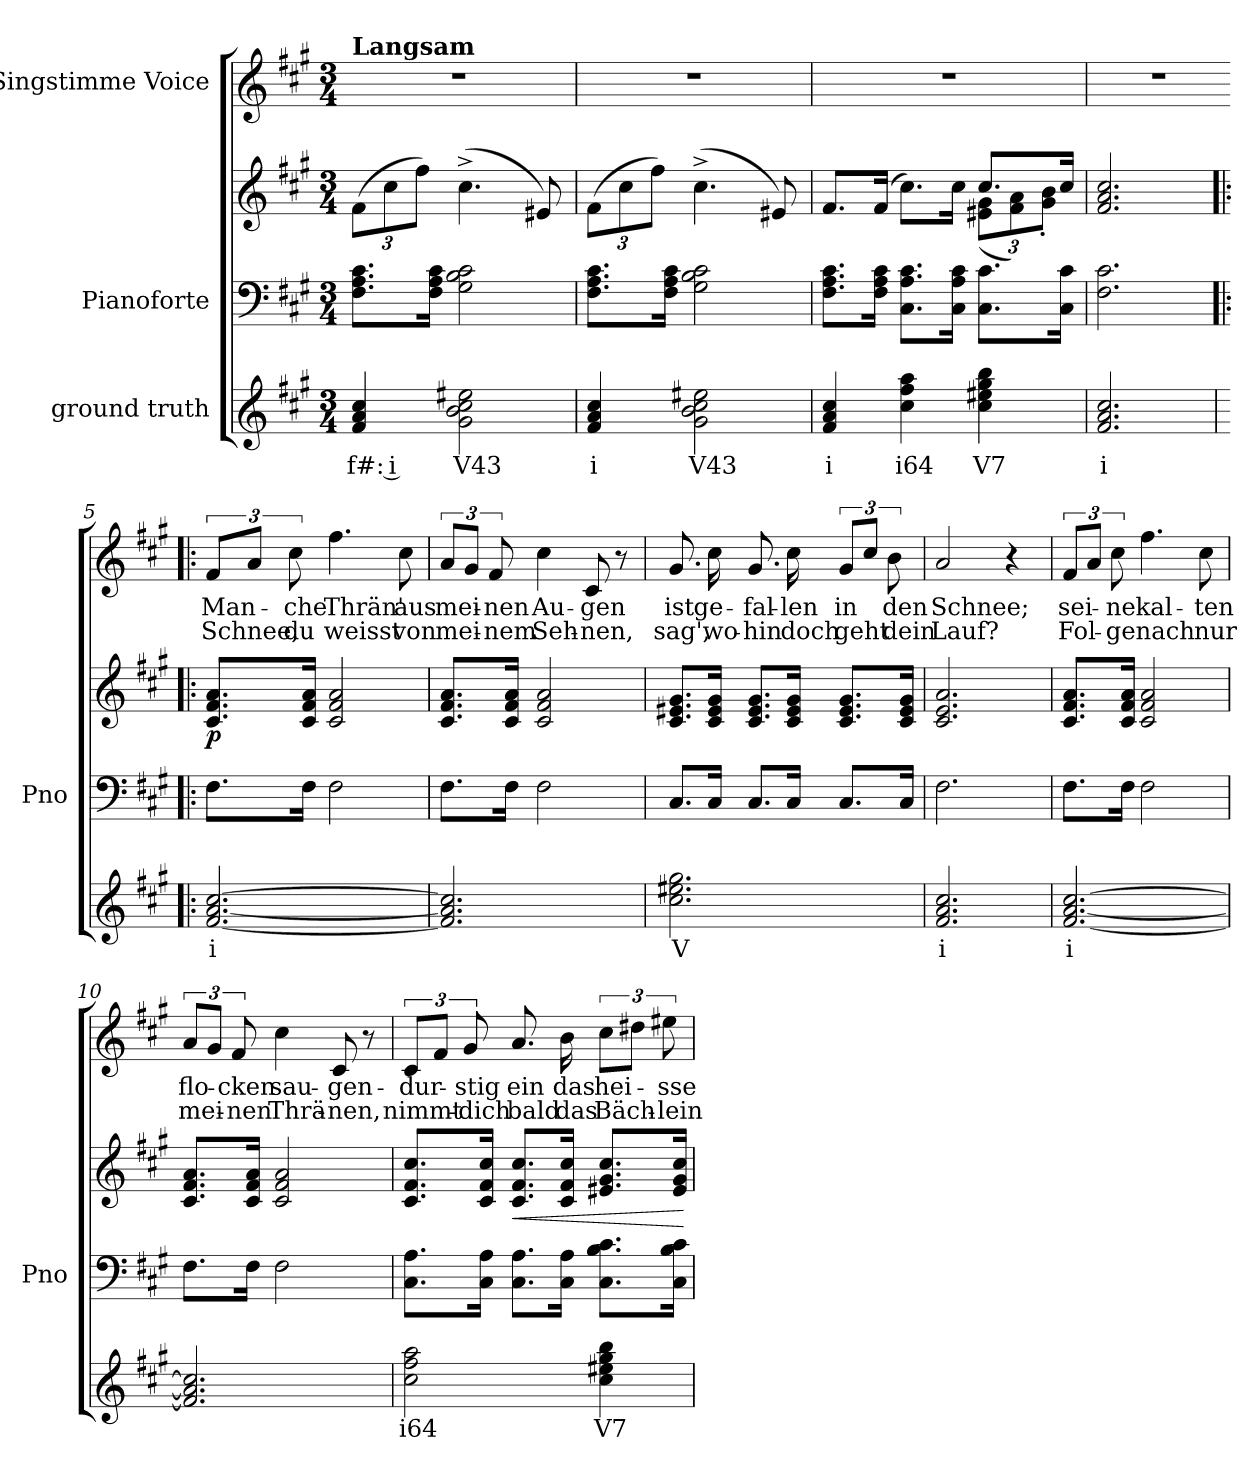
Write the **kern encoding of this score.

**kern	**text	**kern	**kern	**dynam	**kern	**text	**text
*part3	*part3	*part2	*part2	*part2	*part1	*part1	*part1
*staff4	*staff4	*staff3	*staff2	*staff2/3	*staff1	*staff1	*staff1
*I"ground truth	*	*I"Pianoforte	*	*	*I"Singstimme Voice	*	*
*	*	*I'Pno	*	*	*	*	*
*	*	*clefF4	*clefG2	*	*clefG2	*	*
*k[f#c#g#]	*	*k[f#c#g#]	*k[f#c#g#]	*	*k[f#c#g#]	*	*
*M3/4	*	*M3/4	*M3/4	*	*M3/4	*	*
=1	=1	=1	=1	=1	=1	=1	=1
*	*	*	*Xbrackettup	*	*	*	*
!	!	!	!	!	!LO:TX:a:B:t=Langsam	!	!
4f# 4a 4cc#	f#: i	8.F#\ 8.A\ 8.c#\L	(>12f#\L	.	2.r	.	.
.	.	.	12cc#\	.	.	.	.
.	.	.	12ff#\J)	.	.	.	.
.	.	16F#\ 16A\ 16c#\Jk	.	.	.	.	.
2g# 2b 2cc# 2ee#X	V43	2G#\ 2B\ 2c#\	(>4.cc#^\	.	.	.	.
.	.	.	8e#X/)	.	.	.	.
=2	=2	=2	=2	=2	=2	=2	=2
4f# 4a 4cc#	i	8.F#\ 8.A\ 8.c#\L	(>12f#\L	.	2.r	.	.
.	.	.	12cc#\	.	.	.	.
.	.	.	12ff#\J)	.	.	.	.
.	.	16F#\ 16A\ 16c#\Jk	.	.	.	.	.
2g# 2b 2cc# 2ee#X	V43	2G#\ 2B\ 2c#\	(>4.cc#^\	.	.	.	.
.	.	.	8e#X/)	.	.	.	.
=3	=3	=3	=3	=3	=3	=3	=3
*	*	*^	*^	*	*	*	*
4f# 4a 4cc#	i	2ryy	8.F#\ 8.A\ 8.c#\L	8.f#/L	2ryy	.	2.r	.	.
.	.	.	16F#\ 16A\ 16c#\Jk	(>16f#/Jk	.	.	.	.	.
4cc# 4ff# 4aa	i64	.	8.C#\ 8.A\ 8.c#\L	8.cc#\L)	.	.	.	.	.
.	.	.	16C#\ 16A\ 16c#\Jk	16cc#\Jk	.	.	.	.	.
4cc# 4ee#X 4gg# 4bb	V7	4ryy	8.C#\ 8.c#\L	8.cc#/L	(<12e#X\ 12g#\L	.	.	.	.
.	.	.	.	.	12f#\ 12a\)	.	.	.	.
.	.	.	.	.	12g#\' 12b\'J	.	.	.	.
.	.	.	16C#\ 16c#\Jk	16cc#/Jk	.	.	.	.	.
*	*	*v	*v	*	*	*	*	*	*
*	*	*	*v	*v	*	*	*	*
=4	=4	=4	=4	=4	=4	=4	=4
2.f# 2.a 2.cc#	i	2.F#\ 2.c#\	2.f#/ 2.a/ 2.cc#/	.	2.r	.	.
=5	=5!|:	=5!|:	=5!|:	=5!|:	=5!|:	=5!|:	=5!|:
!	!	!	!	!LO:DY:b	!	!LO:LY:b	!LO:LY:b
[2.f# [2.a [2.cc#	i	8.F#\L	8.c#/ 8.f#/ 8.a/L	p	12f#/L	Man-	Schnee,
.	.	.	.	.	12a/J	.	.
!	!	!	!	!	!	!LO:LY:b	!LO:LY:b
.	.	.	.	.	12cc#\	-che	du
.	.	16F#\Jk	16c#/ 16f#/ 16a/Jk	.	.	.	.
!	!	!	!	!	!	!LO:LY:b	!LO:LY:b
.	.	2F#\	2c#/ 2f#/ 2a/	.	4.ff#\	Thrän'	weisst
!	!	!	!	!	!	!LO:LY:b	!LO:LY:b
.	.	.	.	.	8cc#\	aus	von
=6	=6	=6	=6	=6	=6	=6	=6
!	!	!	!	!	!	!LO:LY:b	!LO:LY:b
2.f#] 2.a] 2.cc#]	.	8.F#\L	8.c#/ 8.f#/ 8.a/L	.	12a/L	mei-	mei-
.	.	.	.	.	12g#/J	.	.
!	!	!	!	!	!	!LO:LY:b	!LO:LY:b
.	.	.	.	.	12f#/	-nen	-nem
.	.	16F#\Jk	16c#/ 16f#/ 16a/Jk	.	.	.	.
!	!	!	!	!	!	!LO:LY:b	!LO:LY:b
.	.	2F#\	2c#/ 2f#/ 2a/	.	4cc#\	Au-	Seh-
!	!	!	!	!	!	!LO:LY:b	!LO:LY:b
.	.	.	.	.	8c#/	-gen	-nen,
.	.	.	.	.	8r	.	.
=7	=7	=7	=7	=7	=7	=7	=7
!	!	!	!	!	!	!LO:LY:b	!LO:LY:b
2.cc# 2.ee#X 2.gg#	V	8.C#/L	8.c#/ 8.e#X/ 8.g#/L	.	8.g#/	ist	sag',
!	!	!	!	!	!	!LO:LY:b	!LO:LY:b
.	.	16C#/Jk	16c#/ 16e#/ 16g#/Jk	.	16cc#\	ge-	wo-
!	!	!	!	!	!	!LO:LY:b	!LO:LY:b
.	.	8.C#/L	8.c#/ 8.e#/ 8.g#/L	.	8.g#/	-fal-	-hin
!	!	!	!	!	!	!LO:LY:b	!LO:LY:b
.	.	16C#/Jk	16c#/ 16e#/ 16g#/Jk	.	16cc#\	-len	doch
!	!	!	!	!	!	!LO:LY:b	!LO:LY:b
.	.	8.C#/L	8.c#/ 8.e#/ 8.g#/L	.	12g#/L	in	geht
.	.	.	.	.	12cc#/J	.	.
!	!	!	!	!	!	!LO:LY:b	!LO:LY:b
.	.	.	.	.	12b\	den	dein
.	.	16C#/Jk	16c#/ 16e#/ 16g#/Jk	.	.	.	.
=8	=8	=8	=8	=8	=8	=8	=8
!	!	!	!	!	!	!LO:LY:b	!LO:LY:b
2.f# 2.a 2.cc#	i	2.F#\	2.c#/ 2.e/ 2.a/	.	2a/	Schnee;	Lauf?
.	.	.	.	.	4r	.	.
=9	=9	=9	=9	=9	=9	=9	=9
!	!	!	!	!	!	!LO:LY:b	!LO:LY:b
[2.f# [2.a [2.cc#	i	8.F#\L	8.c#/ 8.f#/ 8.a/L	.	12f#/L	sei-	Fol-
.	.	.	.	.	12a/J	.	.
!	!	!	!	!	!	!LO:LY:b	!LO:LY:b
.	.	.	.	.	12cc#\	-ne	-ge
.	.	16F#\Jk	16c#/ 16f#/ 16a/Jk	.	.	.	.
!	!	!	!	!	!	!LO:LY:b	!LO:LY:b
.	.	2F#\	2c#/ 2f#/ 2a/	.	4.ff#\	kal-	nach
!	!	!	!	!	!	!LO:LY:b	!LO:LY:b
.	.	.	.	.	8cc#\	-ten	nur
=10	=10	=10	=10	=10	=10	=10	=10
!	!	!	!	!	!	!LO:LY:b	!LO:LY:b
2.f#] 2.a] 2.cc#]	.	8.F#\L	8.c#/ 8.f#/ 8.a/L	.	12a/L	flo-	mei-
.	.	.	.	.	12g#/J	.	.
!	!	!	!	!	!	!LO:LY:b	!LO:LY:b
.	.	.	.	.	12f#/	-cken	-nen
.	.	16F#\Jk	16c#/ 16f#/ 16a/Jk	.	.	.	.
!	!	!	!	!	!	!LO:LY:b	!LO:LY:b
.	.	2F#\	2c#/ 2f#/ 2a/	.	4cc#\	sau-	Thrä-
!	!	!	!	!	!	!LO:LY:b	!LO:LY:b
.	.	.	.	.	8c#/	-gen-	-nen,
.	.	.	.	.	8r	.	.
=11	=11	=11	=11	=11	=11	=11	=11
!	!	!	!	!	!	!LO:LY:b	!LO:LY:b
2cc# 2ff# 2aa	i64	8.C#\ 8.A\L	8.c#/ 8.f#/ 8.cc#/L	.	12c#/L	dur-	nimmt-
.	.	.	.	.	12f#/J	.	.
!	!	!	!	!	!	!LO:LY:b	!LO:LY:b
.	.	.	.	.	12g#/	-stig	-dich
.	.	16C#\ 16A\Jk	16c#/ 16f#/ 16cc#/Jk	.	.	.	.
!	!	!	!	!LO:HP:b	!	!	!
!	!	!	!	!	!	!LO:LY:b	!LO:LY:b
.	.	8.C#\ 8.A\L	8.c#/ 8.f#/ 8.cc#/L	<	8.a/	ein	bald
!	!	!	!	!	!	!LO:LY:b	!LO:LY:b
.	.	16C#\ 16A\Jk	16c#/ 16f#/ 16cc#/Jk	.	16b\	das	das
!	!	!	!	!	!	!LO:LY:b	!LO:LY:b
4cc# 4ee#X 4gg# 4bb	V7	8.C#\ 8.B\ 8.c#\L	8.e#X/ 8.g#/ 8.cc#/L	.	12cc#\L	hei-	Bäch-
.	.	.	.	.	12dd#X\J	.	.
!	!	!	!	!	!	!LO:LY:b	!LO:LY:b
.	.	.	.	.	12ee#X\	-sse	-lein
.	.	16C#\ 16B\ 16c#\Jk	16e#/ 16g#/ 16cc#/Jk	.	.	.	.
.	.	.	.	[	.	.	.
=	=	=	=	=	=	=	=
*-	*-	*-	*-	*-	*-	*-	*-
